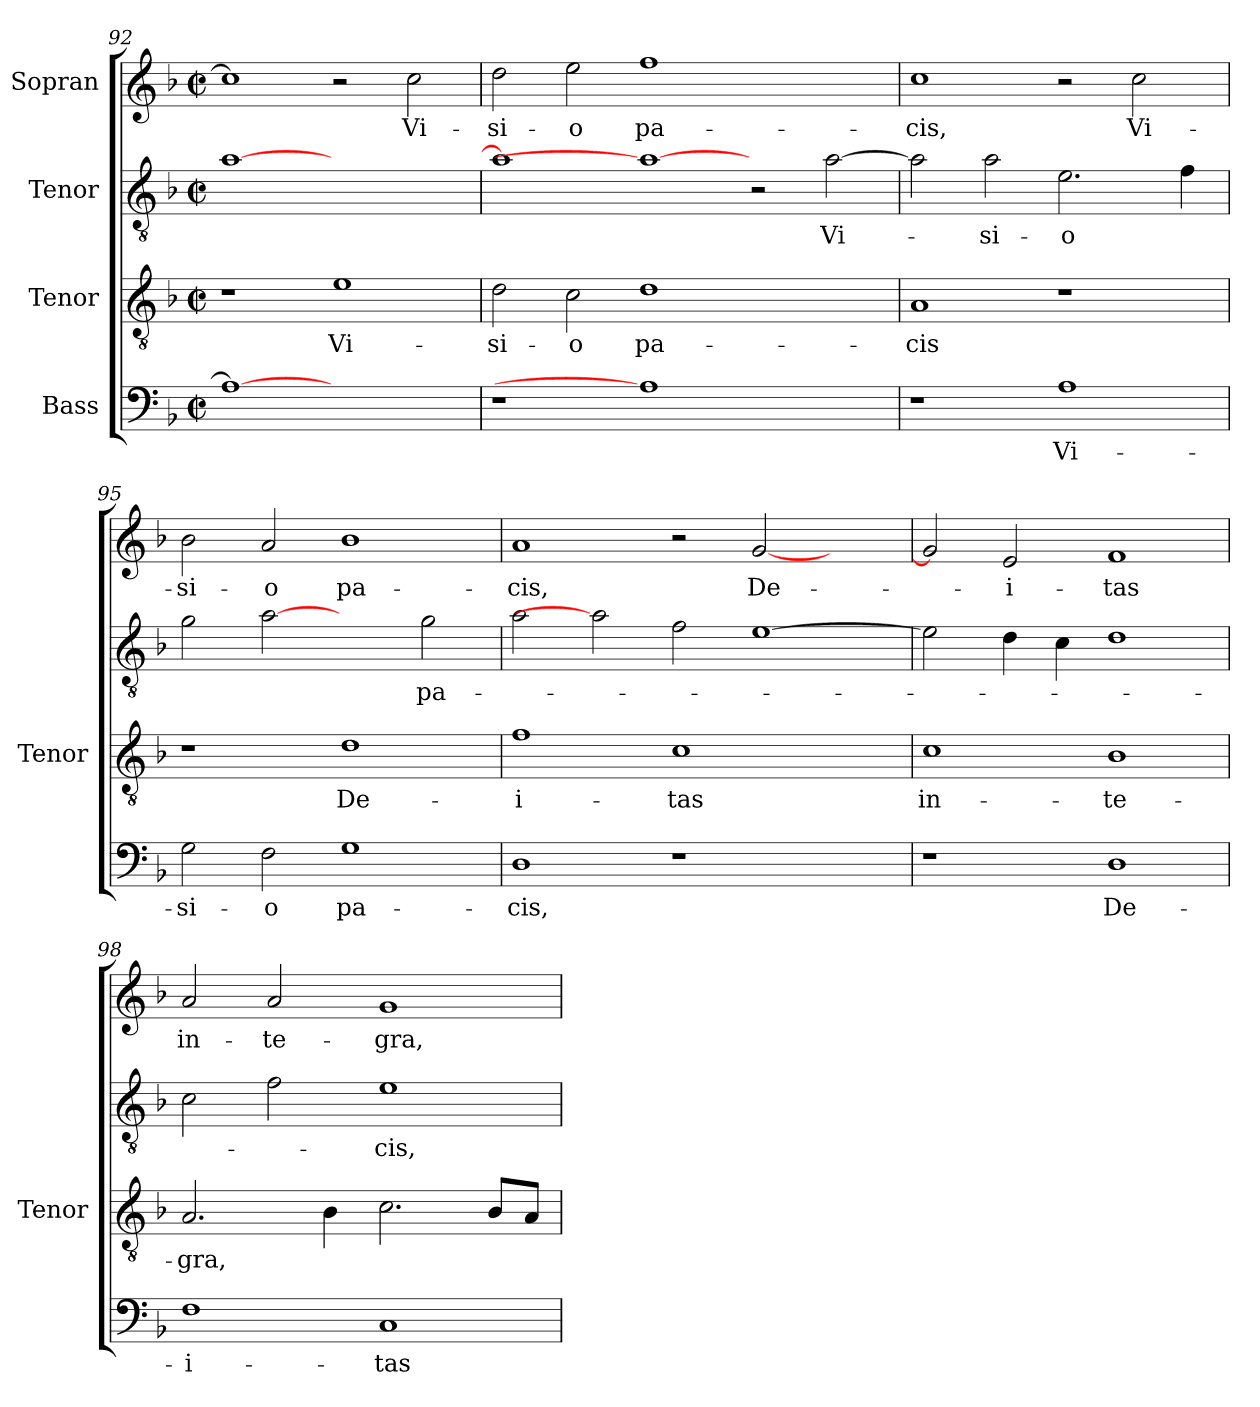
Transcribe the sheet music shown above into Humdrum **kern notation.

**kern	**text	**kern	**text	**kern	**text	**kern	**text
*part4	*part4	*part3	*part3	*part2	*part2	*part1	*part1
*staff4	*staff4	*staff3	*staff3	*staff2	*staff2	*staff1	*staff1
*I"Bass	*	*I"Tenor	*	*I"Tenor	*	*I"Sopran	*
*	*	*I'Tenor	*	*	*	*	*
*clefF4	*	*clefGv2	*	*clefGv2	*	*clefG2	*
*	*	*ITrd7c12	*	*ITrd7c12	*	*	*
*k[b-]	*	*k[b-]	*	*k[b-]	*	*k[b-]	*
*F:	*	*F:	*	*F:	*	*F:	*
*M2/2	*	*M2/2	*	*M2/2	*	*M2/2	*
*met(c|)	*	*met(c|)	*	*met(c|)	*	*met(c|)	*
=92	=92	=92	=92	=92	=92	=92	=92
1Ai_>	.	1r	.	[>1Ai	.	1cci]	.
!	!	!	!LO:LY:b:color=#000000	!	!	!	!
1ryy	.	1Ei	Vi-	1ryy	.	2r	.
!	!	!	!	!	!	!	!LO:LY:b:color=#000000
.	.	.	.	.	.	2cci\	Vi-
=93	=93	=93	=93	=93	=93	=93	=93
!LO:N:vis=1	!	!	!	!	!	!	!
!	!	!	!LO:LY:b:color=#000000	!	!	!	!
!	!	!	!	!	!	!	!LO:LY:b:color=#000000
1r	.	2Di\	-si-	1Ai]	.	2ddi\	-si-
!	!	!	!LO:LY:b:color=#000000	!	!	!	!
!	!	!	!	!	!	!	!LO:LY:b:color=#000000
.	.	2Ci\	-o	.	.	2eei\	-o
!	!	!	!LO:LY:b:color=#000000	!	!	!	!
!	!	!	!	!	!	!	!LO:LY:b:color=#000000
1Ai]	.	1Di	pa-	1Ai_	.	1ffi	pa-
1ryy	.	1ryy	.	2r	.	1ryy	.
!	!	!	!	!	!LO:LY:b:color=#000000	!	!
.	.	.	.	[>2Ai\	Vi-	.	.
=94	=94	=94	=94	=94	=94	=94	=94
!	!	!	!LO:LY:b:color=#000000	!	!	!	!
!	!	!	!	!	!	!	!LO:LY:b:color=#000000
1r	.	1AAi	-cis	2Ai\]	.	1cci	-cis,
!	!	!	!	!	!LO:LY:b:color=#000000	!	!
.	.	.	.	2Ai\	-si-	.	.
!	!LO:LY:b:color=#000000	!	!	!	!	!	!
!	!	!	!	!	!LO:LY:b:color=#000000	!	!
1Ai	Vi-	1r	.	2.Ei\	-o	2r	.
!	!	!	!	!	!	!	!LO:LY:b:color=#000000
.	.	.	.	.	.	2cci\	Vi-
.	.	.	.	4Fi\	.	.	.
=95	=95	=95	=95	=95	=95	=95	=95
!	!LO:LY:b:color=#000000	!	!	!	!	!	!
!	!	!	!	!	!	!	!LO:LY:b:color=#000000
2Gi\	-si-	1r	.	2Gi\	.	2b-i\	-si-
!	!LO:LY:b:color=#000000	!	!	!	!	!	!
!	!	!	!	!	!	!	!LO:LY:b:color=#000000
2Fi\	-o	.	.	[2Ai	.	2ai/	-o
!	!LO:LY:b:color=#000000	!	!	!	!	!	!
!	!	!	!LO:LY:b:color=#000000	!	!	!	!
!	!	!	!	!	!	!	!LO:LY:b:color=#000000
1Gi	pa-	1Di	De-	2ryy	.	1b-i	pa-
!	!	!	!	!	!LO:LY:b:color=#000000	!	!
.	.	.	.	2Gi\	pa-	.	.
=96	=96	=96	=96	=96	=96	=96	=96
!	!LO:LY:b:color=#000000	!	!	!	!	!	!
!	!	!	!LO:LY:b:color=#000000	!	!	!	!
!	!	!	!	!	!	!	!LO:LY:b:color=#000000
1Di	-cis,	1Fi	-i-	2Ai\	.	1ai	-cis,
.	.	.	.	2Ai]	.	.	.
!	!	!	!LO:LY:b:color=#000000	!	!	!	!
1r	.	1Ci	-tas	2Fi\	.	2r	.
!	!	!	!	!	!	!	!LO:LY:b:color=#000000
.	.	.	.	[>1Ei	.	[<2gi/	De-
2ryy	.	2ryy	.	.	.	2ryy	.
!!LO:LB:g=z
=97	=97	=97	=97	=97	=97	=97	=97
!	!	!	!LO:LY:b:color=#000000	!	!	!	!
1r	.	1Ci	in-	2Ei\]	.	2gi/]	.
!	!	!	!	!	!	!	!LO:LY:b:color=#000000
.	.	.	.	4Di\	.	2ei/	-i-
.	.	.	.	4Ci\	.	.	.
!	!LO:LY:b:color=#000000	!	!	!	!	!	!
!	!	!	!LO:LY:b:color=#000000	!	!	!	!
!	!	!	!	!	!	!	!LO:LY:b:color=#000000
1Di	De-	1BB-i	-te-	1Di	.	1fi	-tas
=98	=98	=98	=98	=98	=98	=98	=98
!	!LO:LY:b:color=#000000	!	!	!	!	!	!
!	!	!	!LO:LY:b:color=#000000	!	!	!	!
!	!	!	!	!	!	!	!LO:LY:b:color=#000000
1Fi	-i-	2.AAi/	-gra,	2Ci\	.	2ai/	in-
!	!	!	!	!	!	!	!LO:LY:b:color=#000000
.	.	.	.	2Fi\	.	2ai/	-te-
.	.	4BB-i\	.	.	.	.	.
!	!LO:LY:b:color=#000000	!	!	!	!	!	!
!	!	!	!	!	!LO:LY:b:color=#000000	!	!
!	!	!	!	!	!	!	!LO:LY:b:color=#000000
1Ci	-tas	2.Ci\	.	1Ei	-cis,	1gi	-gra,
.	.	8BB-i/L	.	.	.	.	.
.	.	8AAi/J	.	.	.	.	.
=	=	=	=	=	=	=	=
*-	*-	*-	*-	*-	*-	*-	*-
